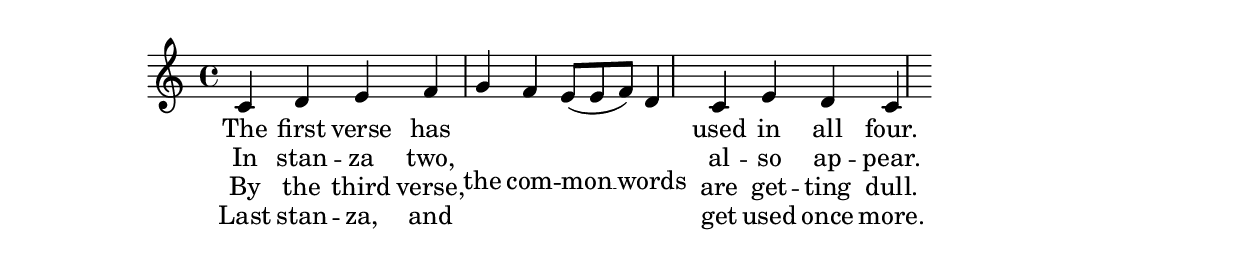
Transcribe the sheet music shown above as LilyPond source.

%% Do not edit this file; it is auto-generated from LSR http://lsr.dsi.unimi.it
%% This file is in the public domain.
\version "2.13.1"

\header {
  lsrtags = "vocal-music"

  texidoc = "
In a vocal piece where there are several (two,four or more) lines of
lyrics, and common lyrics for all voices at some point, these common
lyrics may be vertically centered regardingly, as shown in the
following example:

"
  doctitle = "Vertically centered common lyrics"
} % begin verbatim

\include "english.ly"
leftbrace = \markup { \override #'(font-encoding . fetaBraces) \lookup #"brace240" }
rightbrace = \markup { \rotate #180 \leftbrace }

dropLyrics =
{
    \override LyricText #'extra-offset = #'(0 . -5)
    \override LyricHyphen #'extra-offset = #'(0 . -5)
    \override LyricExtender #'extra-offset = #'(0 . -5)
}

raiseLyrics =
{
    \revert LyricText #'extra-offset
    \revert LyricHyphen #'extra-offset
    \revert LyricExtender #'extra-offset
}

skipFour = \repeat unfold 4 { \skip 8 }

lyricsA = \lyricmode { The first verse has \dropLyrics the com -- mon
__ words \raiseLyrics used in all four. }
lyricsB = \lyricmode { In stan -- za two, \skipFour al -- so ap -- pear. }
lyricsC = \lyricmode { By the third verse, \skipFour are get -- ting dull. }
lyricsD = \lyricmode { Last stan -- za, and \skipFour get used once more. }

melody = \relative c' { c4 d e f g f e8( e f) d4 c e d c }

\score
{
        <<
                \new Voice = m \melody
                \new Lyrics \lyricsto m \lyricsA
                \new Lyrics \lyricsto m \lyricsB
                \new Lyrics \lyricsto m \lyricsC
                \new Lyrics \lyricsto m \lyricsD
        >>
}

